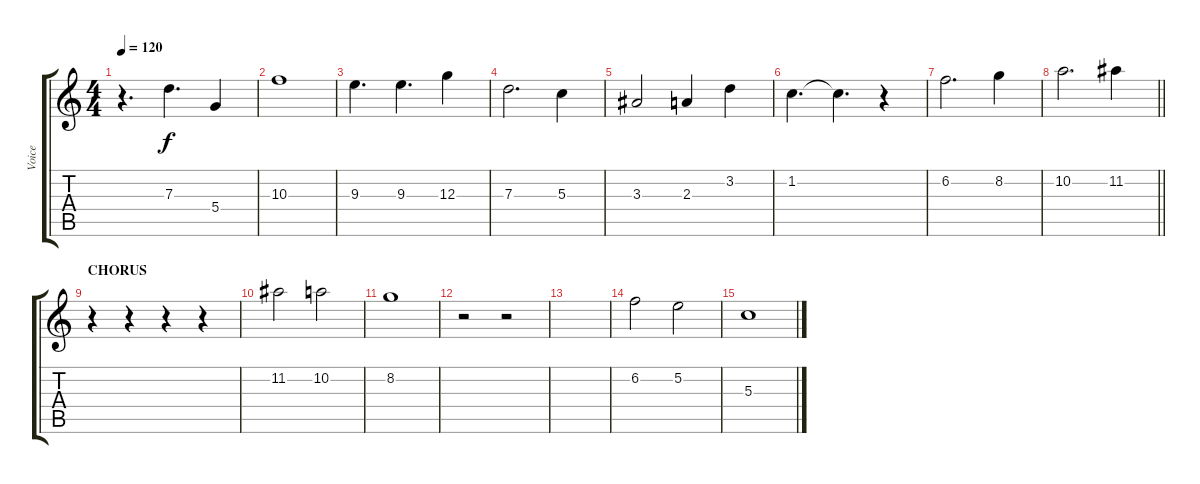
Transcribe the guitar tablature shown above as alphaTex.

\track ("Voice" "Voice") {instrument contrabass}
\staff {score tabs}
\tuning (E4 B3 G3 D3 A2 E2) {hide}
\ts (4 4)
\tempo 120
\clef g2
\ks c
r.4{d dy f} 7.3.4{d} 5.4.4 |
10.3.1 |
9.3.4{d} 9.3.4{d} 12.3.4 |
7.3.2{d} 5.3.4 |
3.3.2 2.3.4 3.2.4 |
1.2.4{d} 1.2{t}.4{d} r.4 |
6.2.2{d} 8.2.4 |
\barLineRight lightlight
10.2.2{d} 11.2.4 |
\section ("" "CHORUS")
r.4 r.4 r.4 r.4 |
11.2.2 10.2.2 |
8.2.1 |
r.2 r.2 |
|
6.2.2 5.2.2 |
5.3.1
